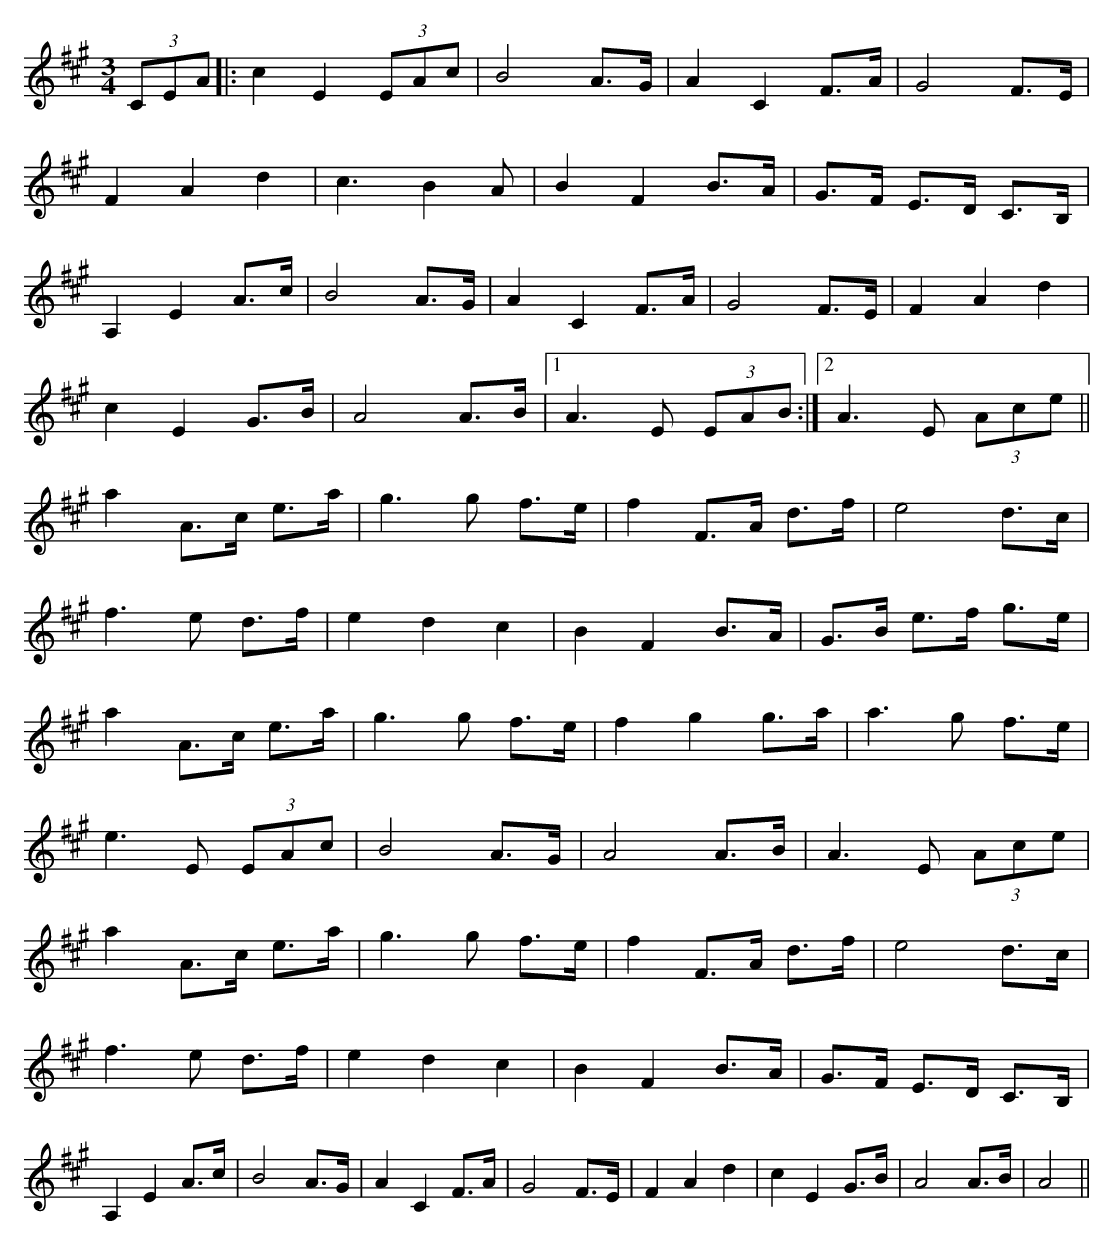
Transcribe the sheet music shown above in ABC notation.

X:1
M:3/4
K:A
(3CEA|:c2E2 (3EAc|B4 A>G|A2C2 F>A|G4 F>E|
F2A2d2|c3B2A|B2F2B>A|G>F E>D C>B,|
A,2E2A>c|B4A>G|A2C2F>A|G4 F>E|F2A2d2|
c2E2 G>B|A4 A>B|1 A3 E (3EAB:|2 A3 E (3Ace||
a2A>c e>a|g3 g f>e|f2 F>A d>f|e4 d>c|
f3 e d>f|e2d2c2|B2 F2 B>A|G>B e>f g>e|
a2A>c e>a|g3 g f>e|f2g2g>a|a3g f>e|
e3 E (3EAc|B4 A>G|A4 A>B|A3 E (3Ace|
a2A>c e>a|g3 g f>e|f2 F>A d>f|e4 d>c|
f3 e d>f|e2d2c2|B2 F2 B>A|G>F E>D C>B,|
A,2E2A>c|B4A>G|A2C2F>A|G4 F>E|F2A2 d2|c2E2G>B|A4 A>B|A4||
